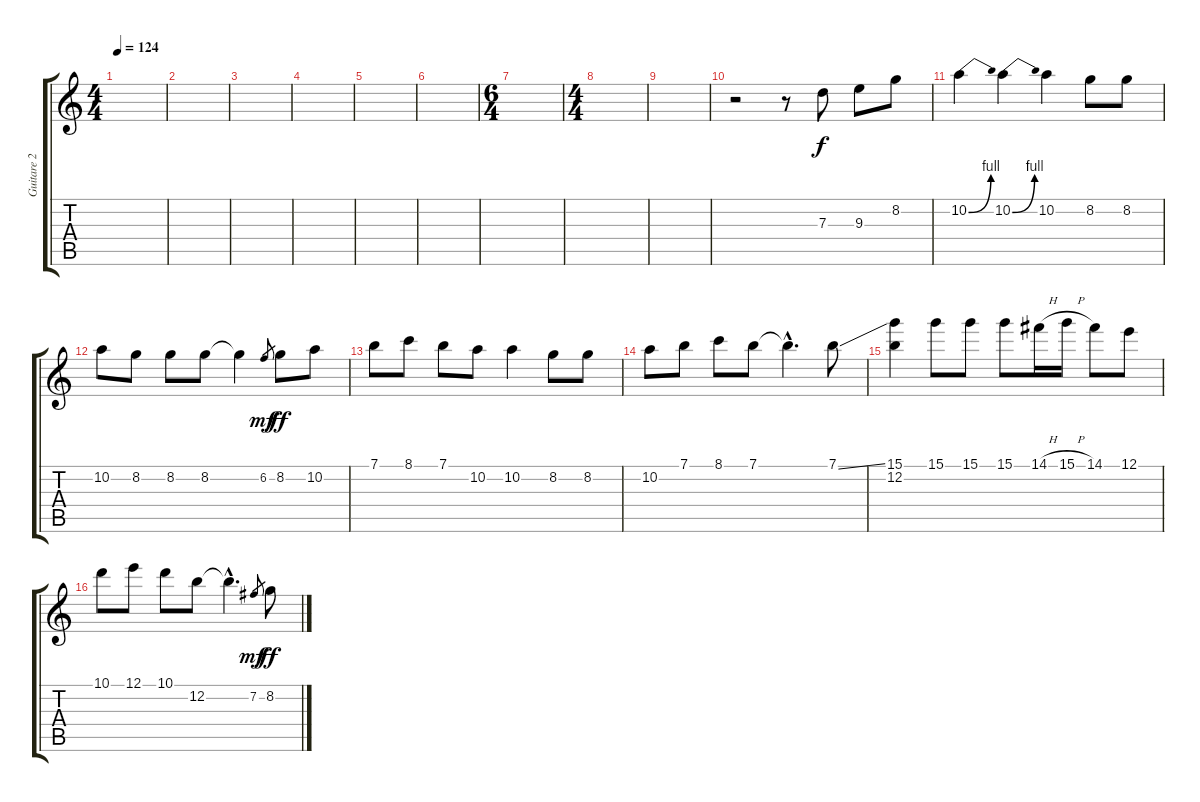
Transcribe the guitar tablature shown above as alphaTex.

\track ("Guitare 2" "Guitare 2") {instrument distortionguitar}
\staff {score tabs}
\tuning (E4 B3 G3 D3 A2 E2) {hide}
\ts (4 4)
\tempo 124
\clef g2
\ks c
|
|
|
|
|
|
\ts (6 4)
|
\ts (4 4)
|
|
r.2 r.8 7.3.8 9.3.8 8.2.8 |
10.2{be (bend 0 0 60 4)}.4 10.2{be (bend 0 0 60 4)}.4 10.2.4 8.2.8 8.2.8 |
10.2.8 8.2.8 8.2.8 8.2.8 8.2{t}.4 6.2.8{gr dy mf} 8.2.8{dy ff} 10.2.8 |
7.1.8 8.1.8 7.1.8 10.2.8 10.2.4 8.2.8 8.2.8 |
10.2.8 7.1.8 8.1.8 7.1.8 7.1{hac t}.4{d} 7.1{ss}.8 |
(15.1 12.2).4 15.1.8 15.1.8 15.1.8 14.1{h}.16 15.1{h}.16 14.1.8 12.1.8 |
10.1.8 12.1.8 10.1.8 12.2.8 12.2{hac t}.4{d} 7.2.8{gr dy mf} 8.2.8{dy ff}
